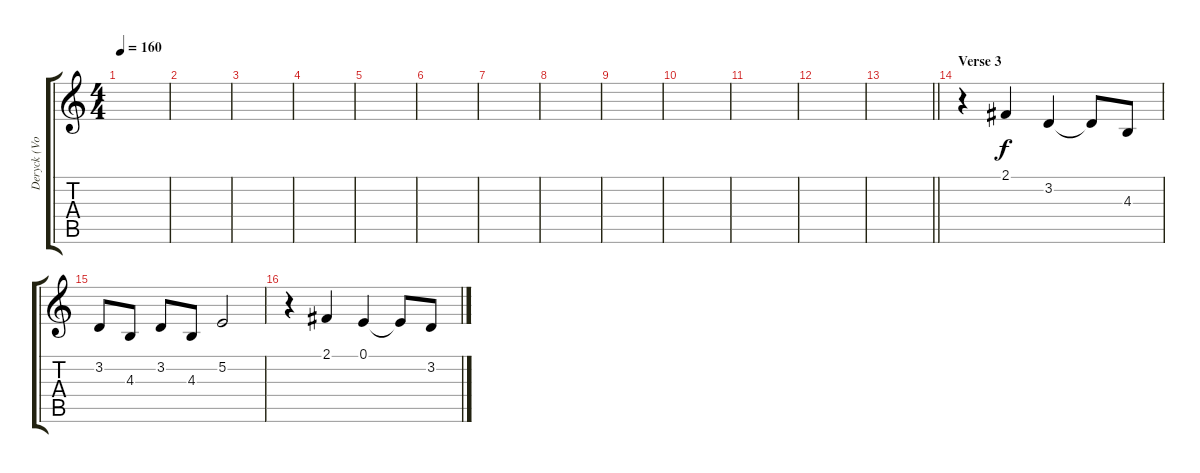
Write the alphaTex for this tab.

\track ("Deryck (Vocal)" "Deryck (Vo") {instrument lead2sawtooth}
\staff {score tabs}
\tuning (E4 B3 G3 D3 A2 E2) {hide}
\ts (4 4)
\tempo 160
\clef g2
\ks c
|
|
|
|
|
|
|
|
|
|
|
|
\barLineRight lightlight
|
\section ("" "Verse 3")
r.4 2.1.4 3.2.4 3.2{t}.8 4.3.8 |
3.2.8 4.3.8 3.2.8 4.3.8 5.2.2 |
r.4 2.1.4 0.1.4 0.1{t}.8 3.2.8
